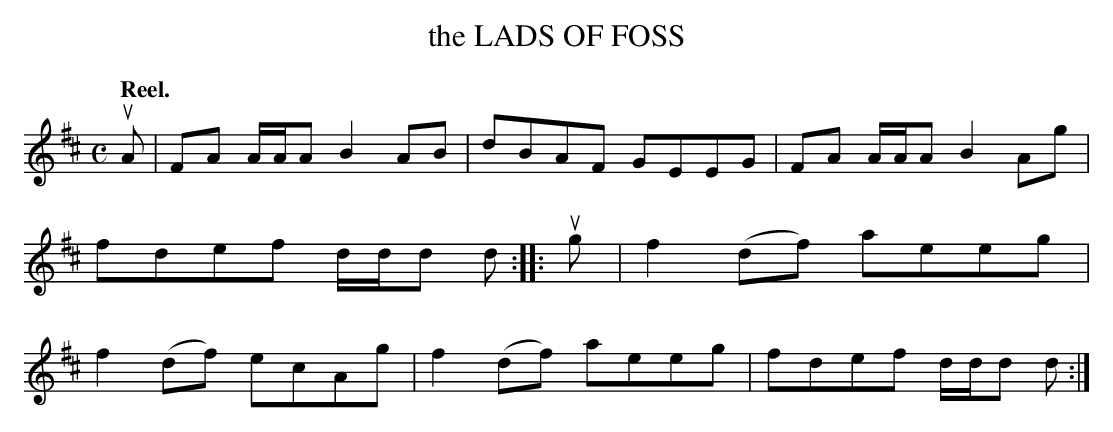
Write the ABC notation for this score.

X:1
T: the LADS OF FOSS
Q: "Reel."
M: C
L: 1/8
K: D
uA |\
FA A/A/A B2AB | dBAF GEEG |\
FA A/A/A B2Ag | fdef d/d/d d ::\
ug |\
f2(df) aeeg | f2(df) ecAg |\
f2(df) aeeg | fdef d/d/d d :|
